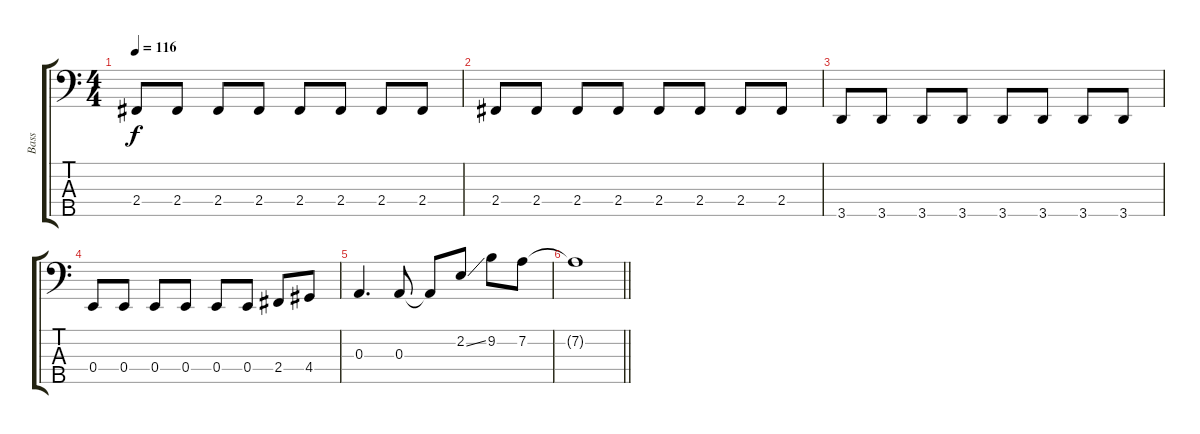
\track ("Bass" "Bass") {instrument electricbasspick}
\staff {score tabs}
\tuning (G2 D2 A1 E1 B0) {hide}
\ts (4 4)
\tempo 116
\clef f4
\ks c
2.4.8{dy f} 2.4.8 2.4.8 2.4.8 2.4.8 2.4.8 2.4.8 2.4.8 |
2.4.8 2.4.8 2.4.8 2.4.8 2.4.8 2.4.8 2.4.8 2.4.8 |
3.5.8 3.5.8 3.5.8 3.5.8 3.5.8 3.5.8 3.5.8 3.5.8 |
0.4.8 0.4.8 0.4.8 0.4.8 0.4.8 0.4.8 2.4.8 4.4.8 |
0.3.4{d} 0.3.8 0.3{t}.8 2.2{ss}.8 9.2.8 7.2.8 |
\barLineRight lightlight
7.2{t}.1
